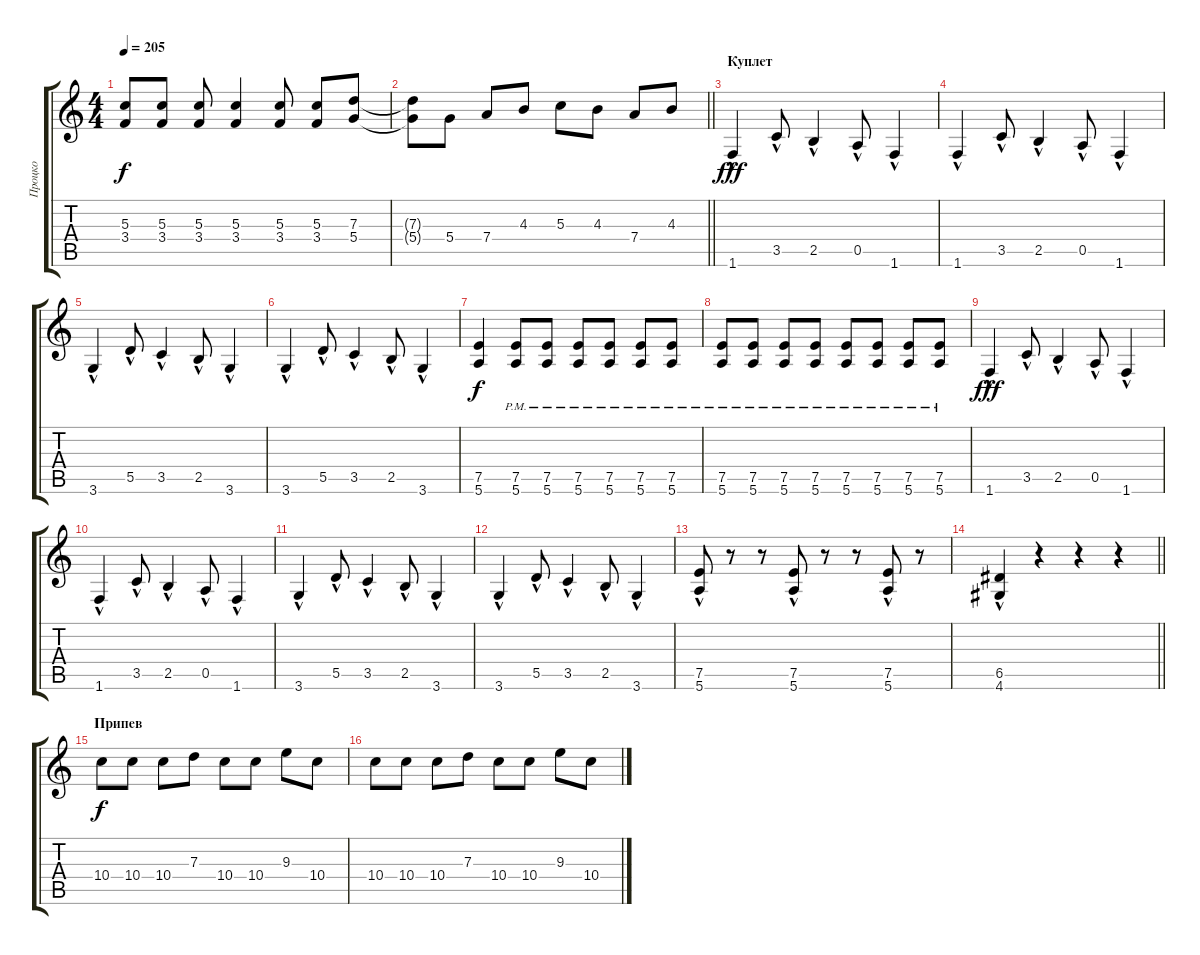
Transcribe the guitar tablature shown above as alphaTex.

\track ("Процко" "Процко") {instrument distortionguitar}
\staff {score tabs}
\tuning (E4 B3 G3 D3 A2 E2) {hide}
\ts (4 4)
\tempo 205
\clef g2
\ks c
(5.3 3.4).8{dy f} (5.3 3.4).8 (5.3 3.4).8 (5.3 3.4).4 (5.3 3.4).8 (5.3 3.4).8 (7.3 5.4).8 |
\barLineRight lightlight
(7.3{t} 5.4{t}).8 5.4.8 7.4.8 4.3.8 5.3.8 4.3.8 7.4.8 4.3.8 |
\section ("" "Куплет")
1.6{hac}.4{dy fff} 3.5{hac}.8 2.5{hac}.4 0.5{hac}.8 1.6{hac}.4 |
1.6{hac}.4 3.5{hac}.8 2.5{hac}.4 0.5{hac}.8 1.6{hac}.4 |
3.6{hac}.4 5.5{hac}.8 3.5{hac}.4 2.5{hac}.8 3.6{hac}.4 |
3.6{hac}.4 5.5{hac}.8 3.5{hac}.4 2.5{hac}.8 3.6{hac}.4 |
(7.5 5.6).4{dy f} (7.5{pm} 5.6{pm}).8 (7.5{pm} 5.6{pm}).8 (7.5{pm} 5.6{pm}).8 (7.5{pm} 5.6{pm}).8 (7.5{pm} 5.6{pm}).8 (7.5{pm} 5.6{pm}).8 |
(7.5{pm} 5.6{pm}).8 (7.5{pm} 5.6{pm}).8 (7.5{pm} 5.6{pm}).8 (7.5{pm} 5.6{pm}).8 (7.5{pm} 5.6{pm}).8 (7.5{pm} 5.6{pm}).8 (7.5{pm} 5.6{pm}).8 (7.5{pm} 5.6{pm}).8 |
1.6{hac}.4{dy fff} 3.5{hac}.8 2.5{hac}.4 0.5{hac}.8 1.6{hac}.4 |
1.6{hac}.4 3.5{hac}.8 2.5{hac}.4 0.5{hac}.8 1.6{hac}.4 |
3.6{hac}.4 5.5{hac}.8 3.5{hac}.4 2.5{hac}.8 3.6{hac}.4 |
3.6{hac}.4 5.5{hac}.8 3.5{hac}.4 2.5{hac}.8 3.6{hac}.4 |
(7.5{hac} 5.6{hac}).8 r.8 r.8 (7.5{hac} 5.6{hac}).8 r.8 r.8 (7.5{hac} 5.6{hac}).8 r.8 |
\barLineRight lightlight
(6.5{hac} 4.6{hac}).4 r.4 r.4 r.4 |
\section ("" "Припев")
10.4.8{dy f} 10.4.8 10.4.8 7.3.8 10.4.8 10.4.8 9.3.8 10.4.8 |
10.4.8 10.4.8 10.4.8 7.3.8 10.4.8 10.4.8 9.3.8 10.4.8
